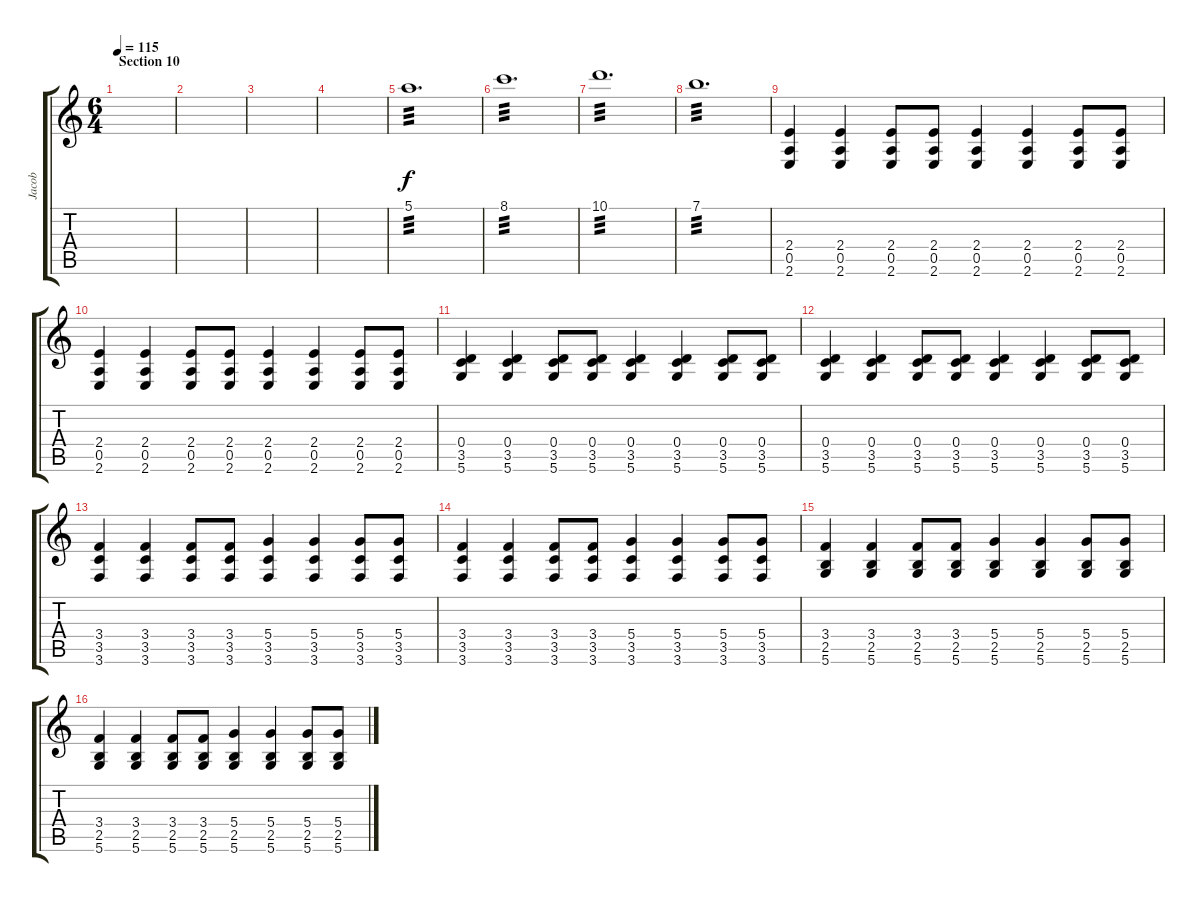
\track ("Jacob" "Jacob") {instrument electricguitarjazz}
\staff {score tabs}
\tuning (E4 B3 G3 D3 A2 D2) {hide}
\ts (6 4)
\section ("" "Section 10")
\tempo 115
\clef g2
\ks c
|
|
|
|
5.1.1{d tp 3} |
8.1.1{d tp 3} |
10.1.1{d tp 3} |
7.1.1{d tp 3} |
(2.4 0.5 2.6).4{dy f} (2.4 0.5 2.6).4 (2.4 0.5 2.6).8 (2.4 0.5 2.6).8 (2.4 0.5 2.6).4 (2.4 0.5 2.6).4 (2.4 0.5 2.6).8 (2.4 0.5 2.6).8 |
(2.4 0.5 2.6).4 (2.4 0.5 2.6).4 (2.4 0.5 2.6).8 (2.4 0.5 2.6).8 (2.4 0.5 2.6).4 (2.4 0.5 2.6).4 (2.4 0.5 2.6).8 (2.4 0.5 2.6).8 |
(0.4 3.5 5.6).4 (0.4 3.5 5.6).4 (0.4 3.5 5.6).8 (0.4 3.5 5.6).8 (0.4 3.5 5.6).4 (0.4 3.5 5.6).4 (0.4 3.5 5.6).8 (0.4 3.5 5.6).8 |
(0.4 3.5 5.6).4 (0.4 3.5 5.6).4 (0.4 3.5 5.6).8 (0.4 3.5 5.6).8 (0.4 3.5 5.6).4 (0.4 3.5 5.6).4 (0.4 3.5 5.6).8 (0.4 3.5 5.6).8 |
(3.4 3.5 3.6).4 (3.4 3.5 3.6).4 (3.4 3.5 3.6).8 (3.4 3.5 3.6).8 (5.4 3.5 3.6).4 (5.4 3.5 3.6).4 (5.4 3.5 3.6).8 (5.4 3.5 3.6).8 |
(3.4 3.5 3.6).4 (3.4 3.5 3.6).4 (3.4 3.5 3.6).8 (3.4 3.5 3.6).8 (5.4 3.5 3.6).4 (5.4 3.5 3.6).4 (5.4 3.5 3.6).8 (5.4 3.5 3.6).8 |
(3.4 2.5 5.6).4 (3.4 2.5 5.6).4 (3.4 2.5 5.6).8 (3.4 2.5 5.6).8 (5.4 2.5 5.6).4 (5.4 2.5 5.6).4 (5.4 2.5 5.6).8 (5.4 2.5 5.6).8 |
(3.4 2.5 5.6).4 (3.4 2.5 5.6).4 (3.4 2.5 5.6).8 (3.4 2.5 5.6).8 (5.4 2.5 5.6).4 (5.4 2.5 5.6).4 (5.4 2.5 5.6).8 (5.4 2.5 5.6).8
